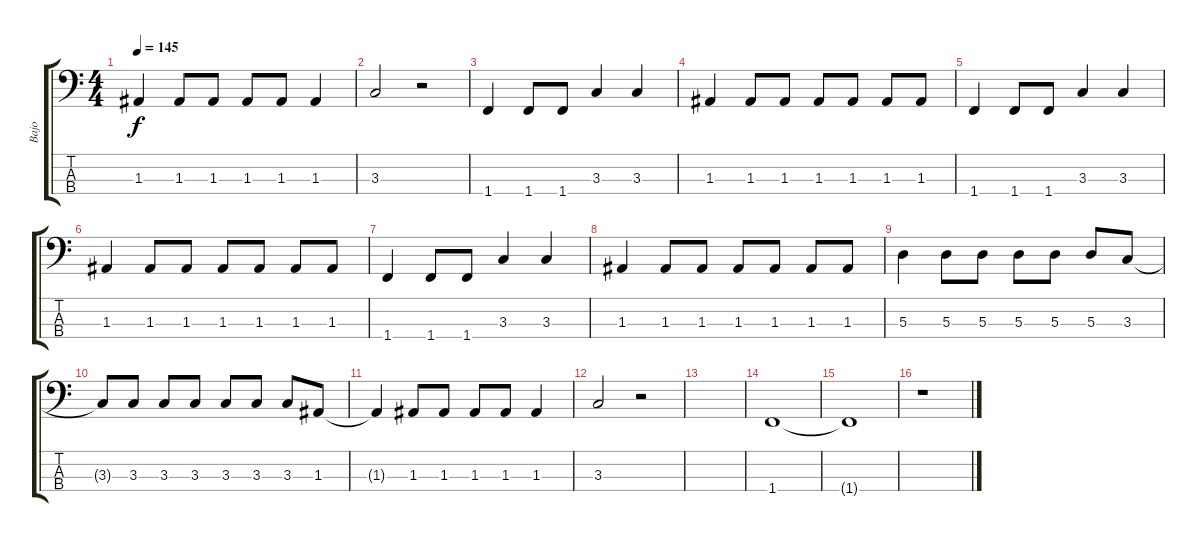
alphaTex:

\track ("Bajo" "Bajo") {instrument electricbassfinger}
\staff {score tabs}
\tuning (G2 D2 A1 E1) {hide}
\ts (4 4)
\tempo 145
\clef f4
\ks c
1.3{t}.4{dy f} 1.3.8 1.3.8 1.3.8 1.3.8 1.3.4 |
3.3.2 r.2 |
1.4.4 1.4.8 1.4.8 3.3.4 3.3.4 |
1.3.4 1.3.8 1.3.8 1.3.8 1.3.8 1.3.8 1.3.8 |
1.4.4 1.4.8 1.4.8 3.3.4 3.3.4 |
1.3.4 1.3.8 1.3.8 1.3.8 1.3.8 1.3.8 1.3.8 |
1.4.4 1.4.8 1.4.8 3.3.4 3.3.4 |
1.3.4 1.3.8 1.3.8 1.3.8 1.3.8 1.3.8 1.3.8 |
5.3.4 5.3.8 5.3.8 5.3.8 5.3.8 5.3.8 3.3.8 |
3.3{t}.8 3.3.8 3.3.8 3.3.8 3.3.8 3.3.8 3.3.8 1.3.8 |
1.3{t}.4 1.3.8 1.3.8 1.3.8 1.3.8 1.3.4 |
3.3.2 r.2 |
|
1.4.1 |
1.4{t}.1 |
r.1
